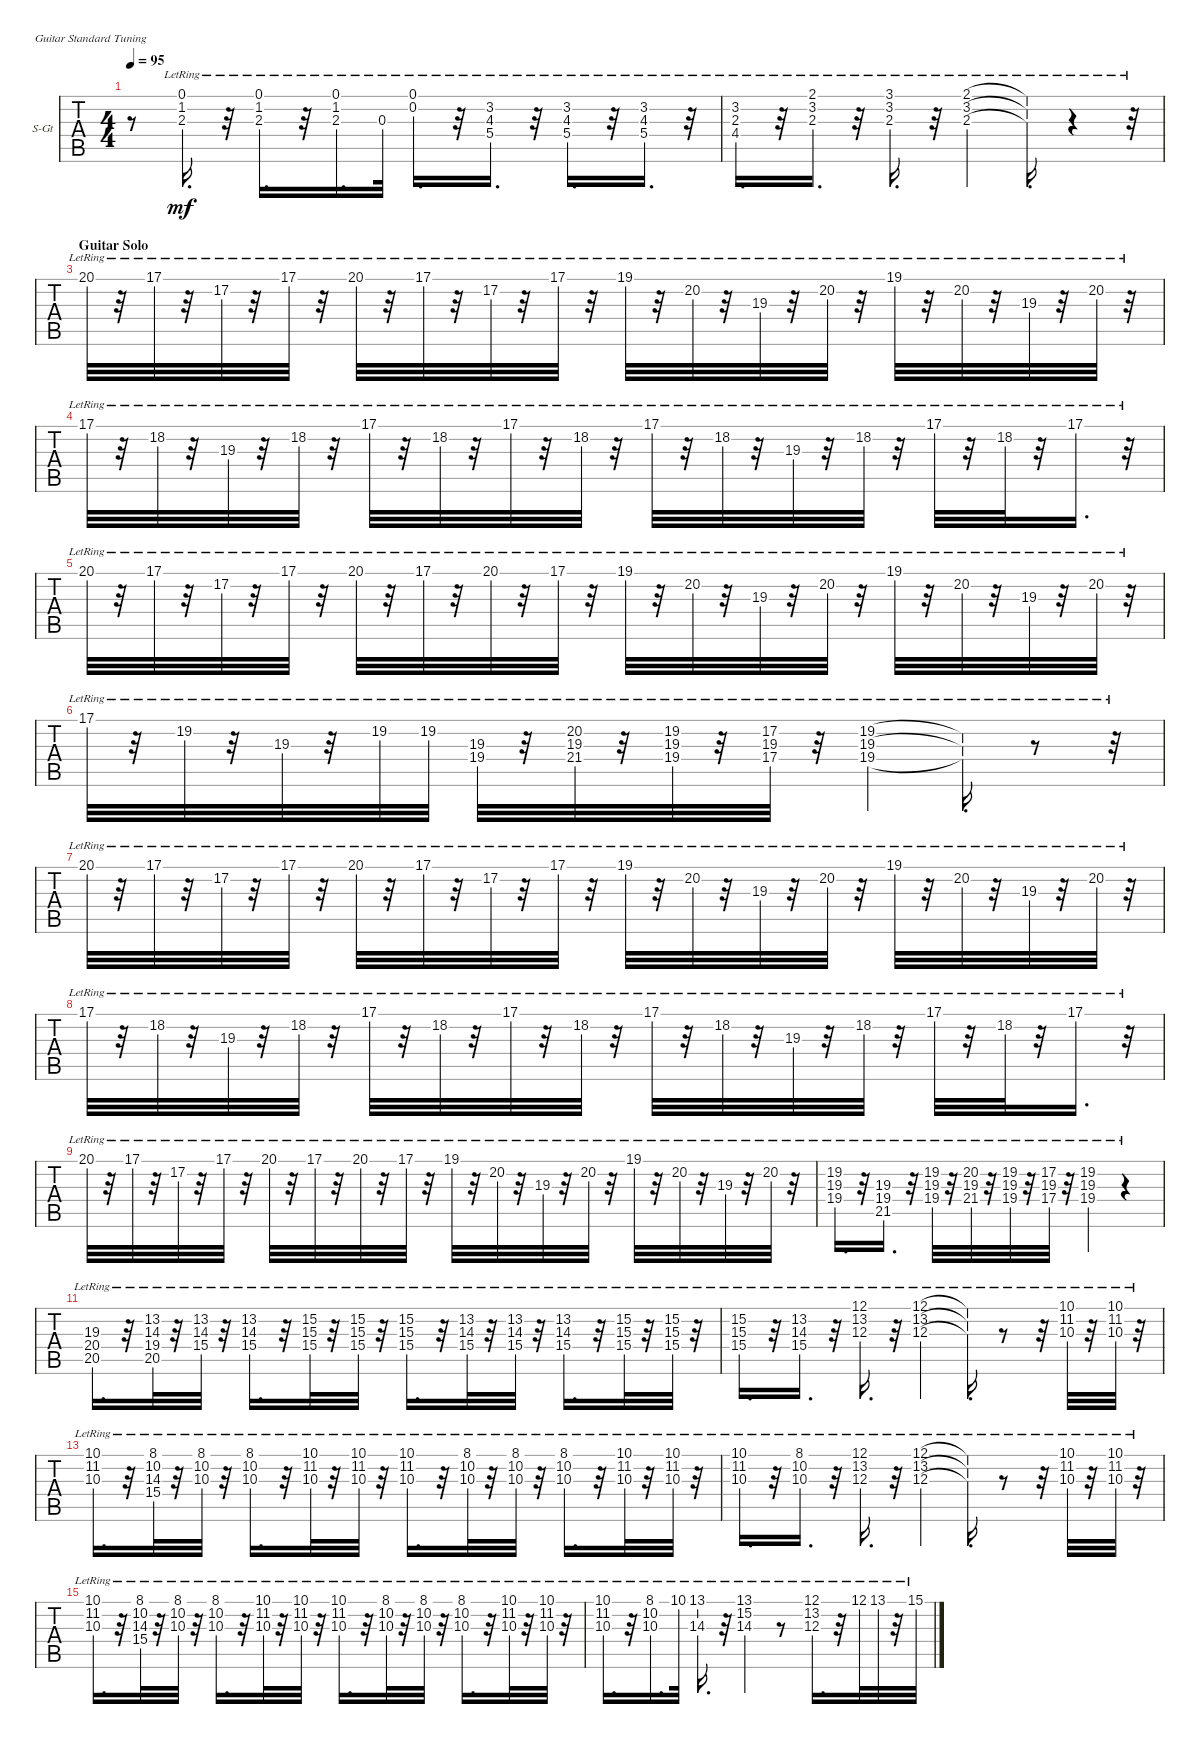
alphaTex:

\bracketExtendMode nobrackets
\firstSystemTrackNameOrientation horizontal
\otherSystemsTrackNameOrientation horizontal
\defaultBarNumberDisplay FirstOfSystem
\track ("Synth 1" "S-Gt") {instrument stringensemble1}
\staff {tabs}
\tuning (E4 B3 G3 D3 A2 E2)
\displaytranspose 12
\ts (4 4)
\tempo 95
\clef g2
\scale
0.213333
\ks c
r.8{dy mf} (0.1{lr} 1.2{lr} 2.3{lr}).16{d} r.32 (0.1{lr} 1.2{lr} 2.3{lr}).16{d} r.32 (0.1{lr} 1.2{lr} 2.3{lr}).16{d} 0.3{lr}.32 (0.1{lr} 0.2{lr}).16{d} r.32 (3.2{lr} 4.3{lr} 5.4{lr}).16{d} r.32 (3.2{lr} 4.3{lr} 5.4{lr}).16{d} r.32 (3.2{lr} 4.3{lr} 5.4{lr}).16{d} r.32 |
\scale
0.171667 (3.2{lr} 2.3{lr} 4.4{lr}).16{d} r.32 (2.1{lr} 3.2{lr} 2.3{lr}).16{d} r.32 (3.1{lr} 3.2{lr} 2.3{lr}).16{d} r.32 (2.1{lr} 3.2{lr} 2.3{lr}).4 (2.1{lr t} 3.2{lr t} 2.3{lr t}).16{d} r.4 r.32 |
\section ("" "Guitar Solo")
\scale
0.313333 20.1{lr}.32 r.32 17.1{lr}.32 r.32 17.2{lr}.32 r.32 17.1{lr}.32 r.32 20.1{lr}.32 r.32 17.1{lr}.32 r.32 17.2{lr}.32 r.32 17.1{lr}.32 r.32 19.1{lr}.32 r.32 20.2{lr}.32 r.32 19.3{lr}.32 r.32 20.2{lr}.32 r.32 19.1{lr}.32 r.32 20.2{lr}.32 r.32 19.3{lr}.32 r.32 20.2{lr}.32 r.32 |
\scale
0.301667 17.1{lr}.32 r.32 18.2{lr}.32 r.32 19.3{lr}.32 r.32 18.2{lr}.32 r.32 17.1{lr}.32 r.32 18.2{lr}.32 r.32 17.1{lr}.32 r.32 18.2{lr}.32 r.32 17.1{lr}.32 r.32 18.2{lr}.32 r.32 19.3{lr}.32 r.32 18.2{lr}.32 r.32 17.1{lr}.32 r.32 18.2{lr}.32 r.32 17.1{lr}.16{d} r.32 |
\scale
0.269148 20.1{lr}.32 r.32 17.1{lr}.32 r.32 17.2{lr}.32 r.32 17.1{lr}.32 r.32 20.1{lr}.32 r.32 17.1{lr}.32 r.32 20.1{lr}.32 r.32 17.1{lr}.32 r.32 19.1{lr}.32 r.32 20.2{lr}.32 r.32 19.3{lr}.32 r.32 20.2{lr}.32 r.32 19.1{lr}.32 r.32 20.2{lr}.32 r.32 19.3{lr}.32 r.32 20.2{lr}.32 r.32 |
\scale
0.202577 17.1{lr}.32 r.32 19.2{lr}.32 r.32 19.3{lr}.32 r.32 19.2{lr}.32 19.2{lr}.32 (19.3{lr} 19.4{lr}).32 r.32 (20.2{lr} 19.3{lr} 21.4{lr}).32 r.32 (19.2{lr} 19.3{lr} 19.4{lr}).32 r.32 (17.2{lr} 19.3{lr} 17.4{lr}).32 r.32 (19.2{lr} 19.3{lr} 19.4{lr}).4 (19.2{lr t} 19.3{lr t} 19.4{lr t}).16{d} r.8 r.32 |
\scale
0.269148 20.1{lr}.32 r.32 17.1{lr}.32 r.32 17.2{lr}.32 r.32 17.1{lr}.32 r.32 20.1{lr}.32 r.32 17.1{lr}.32 r.32 17.2{lr}.32 r.32 17.1{lr}.32 r.32 19.1{lr}.32 r.32 20.2{lr}.32 r.32 19.3{lr}.32 r.32 20.2{lr}.32 r.32 19.1{lr}.32 r.32 20.2{lr}.32 r.32 19.3{lr}.32 r.32 20.2{lr}.32 r.32 |
\scale
0.259127 17.1{lr}.32 r.32 18.2{lr}.32 r.32 19.3{lr}.32 r.32 18.2{lr}.32 r.32 17.1{lr}.32 r.32 18.2{lr}.32 r.32 17.1{lr}.32 r.32 18.2{lr}.32 r.32 17.1{lr}.32 r.32 18.2{lr}.32 r.32 19.3{lr}.32 r.32 18.2{lr}.32 r.32 17.1{lr}.32 r.32 18.2{lr}.32 r.32 17.1{lr}.16{d} r.32 |
\scale
0.321093 20.1{lr}.32 r.32 17.1{lr}.32 r.32 17.2{lr}.32 r.32 17.1{lr}.32 r.32 20.1{lr}.32 r.32 17.1{lr}.32 r.32 20.1{lr}.32 r.32 17.1{lr}.32 r.32 19.1{lr}.32 r.32 20.2{lr}.32 r.32 19.3{lr}.32 r.32 20.2{lr}.32 r.32 19.1{lr}.32 r.32 20.2{lr}.32 r.32 19.3{lr}.32 r.32 20.2{lr}.32 r.32 |
\scale
0.199829 (19.2{lr} 19.3{lr} 19.4{lr}).16{d} r.32 (19.3{lr} 19.4{lr} 21.5{lr}).16{d} r.32 (19.2{lr} 19.3{lr} 19.4{lr}).32 r.32 (20.2{lr} 19.3{lr} 21.4{lr}).32 r.32 (19.2{lr} 19.3{lr} 19.4{lr}).32 r.32 (17.2{lr} 19.3{lr} 17.4{lr}).32 r.32 (19.2{lr} 19.3{lr} 19.4{lr}).4 r.4 |
\scale
0.273271 (19.3{lr} 20.4{lr} 20.5{lr}).16{d} r.32 (13.2{lr} 14.3{lr} 19.4{lr} 20.5{lr}).32 r.32 (13.2{lr} 14.3{lr} 15.4{lr}).32 r.32 (13.2{lr} 14.3{lr} 15.4{lr}).16{d} r.32 (15.2{lr} 15.3{lr} 15.4{lr}).32 r.32 (15.2{lr} 15.3{lr} 15.4{lr}).32 r.32 (15.2{lr} 15.3{lr} 15.4{lr}).16{d} r.32 (13.2{lr} 14.3{lr} 15.4{lr}).32 r.32 (13.2{lr} 14.3{lr} 15.4{lr}).32 r.32 (13.2{lr} 14.3{lr} 15.4{lr}).16{d} r.32 (15.2{lr} 15.3{lr} 15.4{lr}).32 r.32 (15.2{lr} 15.3{lr} 15.4{lr}).32 r.32 |
\scale
0.205807 (15.2{lr} 15.3{lr} 15.4{lr}).16{d} r.32 (13.2{lr} 14.3{lr} 15.4{lr}).16{d} r.32 (12.1{lr} 13.2{lr} 12.3{lr}).16{d} r.32 (12.1{lr} 13.2{lr} 12.3{lr}).4 (12.1{lr t} 13.2{lr t} 12.3{lr t}).16{d} r.8 r.32 (10.1{lr} 11.2{lr} 10.3{lr}).32 r.32 (10.1{lr} 11.2{lr} 10.3{lr}).32 r.32 |
\scale
0.285205 (10.1{lr} 11.2{lr} 10.3{lr}).16{d} r.32 (8.1{lr} 10.2{lr} 14.3{lr} 15.4{lr}).32 r.32 (8.1{lr} 10.2{lr} 10.3{lr}).32 r.32 (8.1{lr} 10.2{lr} 10.3{lr}).16{d} r.32 (10.1{lr} 11.2{lr} 10.3{lr}).32 r.32 (10.1{lr} 11.2{lr} 10.3{lr}).32 r.32 (10.1{lr} 11.2{lr} 10.3{lr}).16{d} r.32 (8.1{lr} 10.2{lr} 10.3{lr}).32 r.32 (8.1{lr} 10.2{lr} 10.3{lr}).32 r.32 (8.1{lr} 10.2{lr} 10.3{lr}).16{d} r.32 (10.1{lr} 11.2{lr} 10.3{lr}).32 r.32 (10.1{lr} 11.2{lr} 10.3{lr}).32 r.32 |
\scale
0.214795 (10.1{lr} 11.2{lr} 10.3{lr}).16{d} r.32 (8.1{lr} 10.2{lr} 10.3{lr}).16{d} r.32 (12.1{lr} 13.2{lr} 12.3{lr}).16{d} r.32 (12.1{lr} 13.2{lr} 12.3{lr}).4 (12.1{lr t} 13.2{lr t} 12.3{lr t}).16{d} r.8 r.32 (10.1{lr} 11.2{lr} 10.3{lr}).32 r.32 (10.1{lr} 11.2{lr} 10.3{lr}).32 r.32 |
\scale
0.285205 (10.1{lr} 11.2{lr} 10.3{lr}).16{d} r.32 (8.1{lr} 10.2{lr} 14.3{lr} 15.4{lr}).32 r.32 (8.1{lr} 10.2{lr} 10.3{lr}).32 r.32 (8.1{lr} 10.2{lr} 10.3{lr}).16{d} r.32 (10.1{lr} 11.2{lr} 10.3{lr}).32 r.32 (10.1{lr} 11.2{lr} 10.3{lr}).32 r.32 (10.1{lr} 11.2{lr} 10.3{lr}).16{d} r.32 (8.1{lr} 10.2{lr} 10.3{lr}).32 r.32 (8.1{lr} 10.2{lr} 10.3{lr}).32 r.32 (8.1{lr} 10.2{lr} 10.3{lr}).16{d} r.32 (10.1{lr} 11.2{lr} 10.3{lr}).32 r.32 (10.1{lr} 11.2{lr} 10.3{lr}).32 r.32 |
\scale
0.214795 (10.1{lr} 11.2{lr} 10.3{lr}).16{d} r.32 (8.1{lr} 10.2{lr} 10.3{lr}).16{d} 10.1{lr}.32 (13.1{lr} 14.3{lr}).16{d} r.32 (13.1{lr} 15.2{lr} 14.3{lr}).4 r.8 (12.1{lr} 13.2{lr} 12.3{lr}).16{d} r.32 12.1{lr}.32 13.1{lr}.32 r.32 15.1{lr}.32
